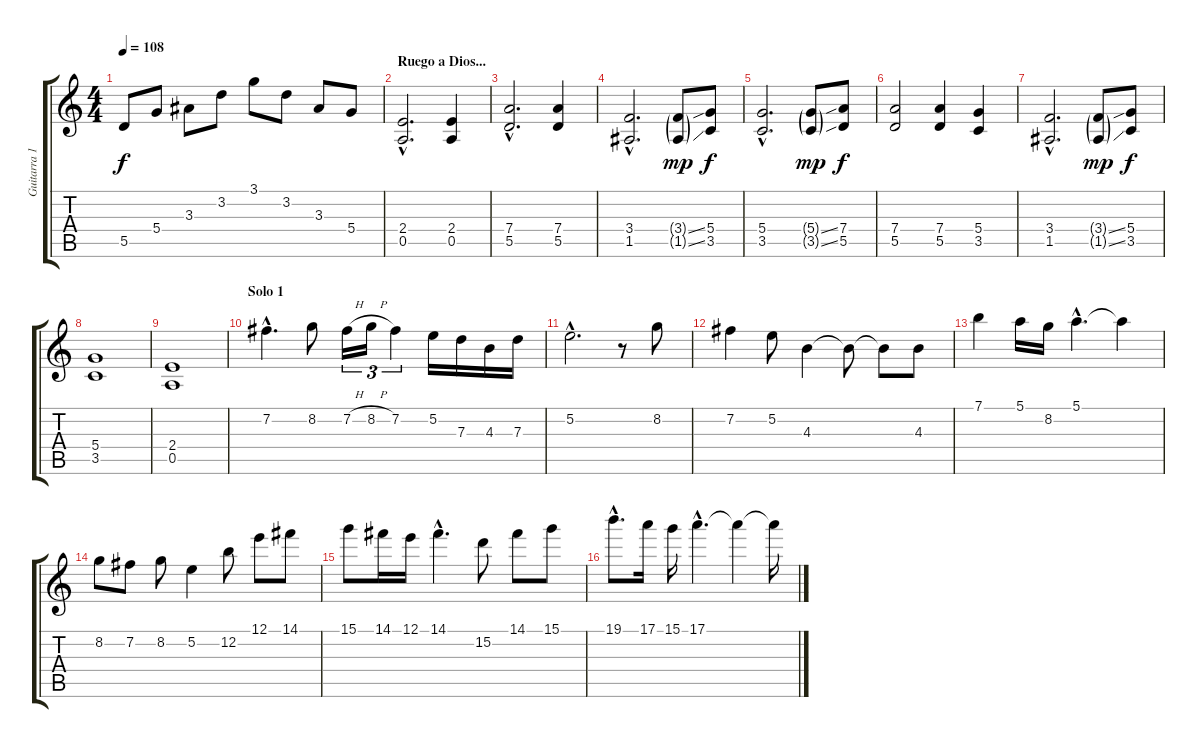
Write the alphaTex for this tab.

\track ("Guitarra 1" "Guitarra 1") {instrument acousticguitarnylon}
\staff {score tabs}
\tuning (E4 B3 G3 D3 A2 E2) {hide}
\ts (4 4)
\tempo 108
\clef g2
\ks c
5.5.8{dy f} 5.4.8 3.3.8 3.2.8 3.1.8 3.2.8 3.3.8 5.4.8 |
\section ("" "Ruego a Dios...")
(2.4{hac} 0.5{hac}).2{d instrument distortionguitar} (2.4 0.5).4 |
(7.4{hac} 5.5{hac}).2{d} (7.4 5.5).4 |
(3.4{hac} 1.5{hac}).2{d} (3.4{ss g} 1.5{ss g}).8{dy mp} (5.4 3.5).8{dy f} |
(5.4{hac} 3.5{hac}).2{d} (5.4{ss g} 3.5{ss g}).8{dy mp} (7.4 5.5).8{dy f} |
(7.4 5.5).2 (7.4 5.5).4 (5.4 3.5).4 |
(3.4{hac} 1.5{hac}).2{d} (3.4{ss g} 1.5{ss g}).8{dy mp} (5.4 3.5).8{dy f} |
(5.4 3.5).1 |
(2.4 0.5).1 |
\section ("" "Solo 1")
7.2{hac}.4{d} 8.2.8 7.2{h}.16{tu (3 2)} 8.2{h}.16{tu (3 2)} 7.2.4{tu (3 2)} 5.2.16 7.3.16 4.3.16 7.3.16 |
5.2{hac}.2{d} r.8 8.2.8 |
7.2.4 5.2.8 4.3.4 4.3{t}.8 4.3{t}.8 4.3.8 |
7.1.4 5.1.16 8.2.16 5.1{hac}.4{d} 5.1{t}.4 |
8.2.8 7.2.8 8.2.8 5.2.4 12.2.8 12.1.8 14.1.8 |
15.1.8 14.1.16 12.1.16 14.1{hac}.4{d} 15.2.8 14.1.8 15.1.8 |
19.1{hac}.8{d} 17.1.16 15.1.16 17.1{hac}.4{d} 17.1{t}.4 17.1{t}.16
